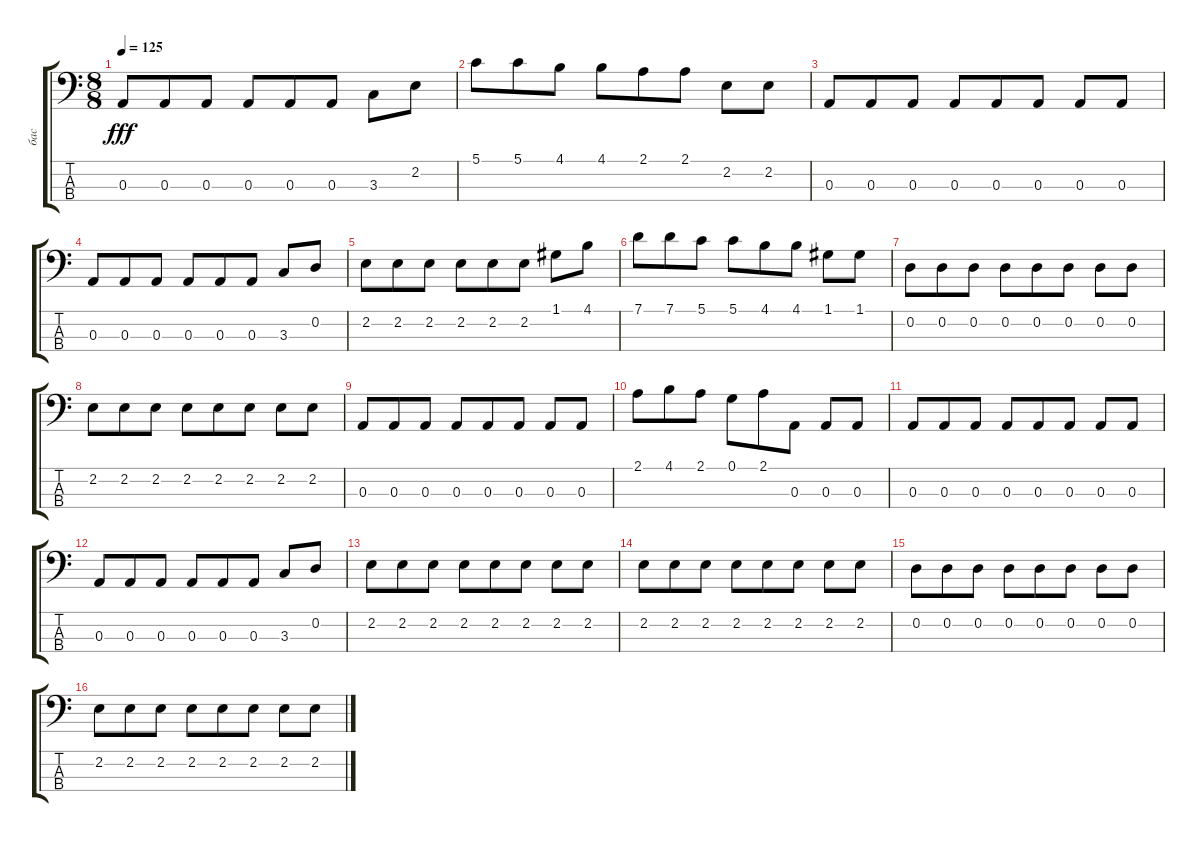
\track ("бас" "бас") {instrument fretlessbass}
\staff {score tabs}
\tuning (G2 D2 A1 E1) {hide}
\ts (8 8)
\tempo 125
\clef f4
\ks c
0.3.8{dy fff} 0.3.8 0.3.8 0.3.8 0.3.8 0.3.8 3.3.8 2.2.8 |
5.1.8 5.1.8 4.1.8 4.1.8 2.1.8 2.1.8 2.2.8 2.2.8 |
0.3.8 0.3.8 0.3.8 0.3.8 0.3.8 0.3.8 0.3.8 0.3.8 |
0.3.8 0.3.8 0.3.8 0.3.8 0.3.8 0.3.8 3.3.8 0.2.8 |
2.2.8 2.2.8 2.2.8 2.2.8 2.2.8 2.2.8 1.1.8 4.1.8 |
7.1.8 7.1.8 5.1.8 5.1.8 4.1.8 4.1.8 1.1.8 1.1.8 |
0.2.8 0.2.8 0.2.8 0.2.8 0.2.8 0.2.8 0.2.8 0.2.8 |
2.2.8 2.2.8 2.2.8 2.2.8 2.2.8 2.2.8 2.2.8 2.2.8 |
0.3.8 0.3.8 0.3.8 0.3.8 0.3.8 0.3.8 0.3.8 0.3.8 |
2.1.8 4.1.8 2.1.8 0.1.8 2.1.8 0.3.8 0.3.8 0.3.8 |
0.3.8 0.3.8 0.3.8 0.3.8 0.3.8 0.3.8 0.3.8 0.3.8 |
0.3.8 0.3.8 0.3.8 0.3.8 0.3.8 0.3.8 3.3.8 0.2.8 |
2.2.8 2.2.8 2.2.8 2.2.8 2.2.8 2.2.8 2.2.8 2.2.8 |
2.2.8 2.2.8 2.2.8 2.2.8 2.2.8 2.2.8 2.2.8 2.2.8 |
0.2.8 0.2.8 0.2.8 0.2.8 0.2.8 0.2.8 0.2.8 0.2.8 |
2.2.8 2.2.8 2.2.8 2.2.8 2.2.8 2.2.8 2.2.8 2.2.8
